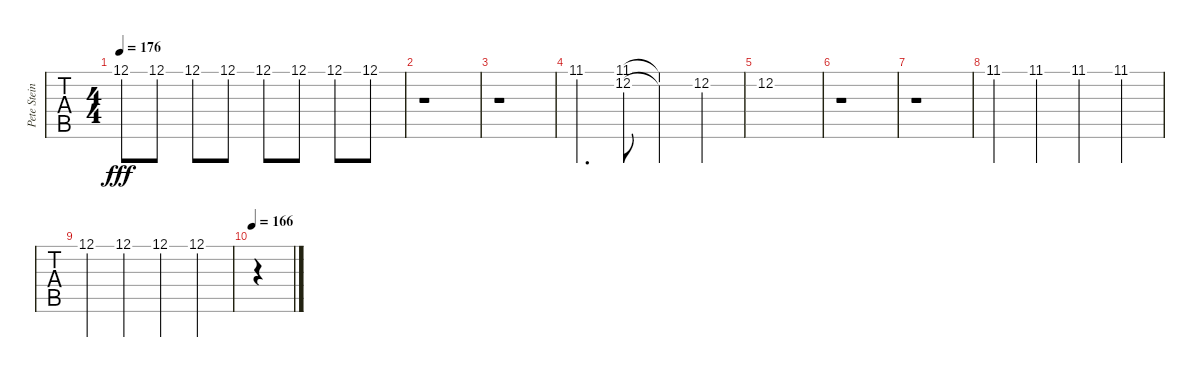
\track ("Pete Steinkopf - Guitar Two" "Pete Stein") {instrument distortionguitar}
\staff {tabs}
\tuning (E4 B3 G3 D3 A2 E2) {hide}
\ts (4 4)
\tempo 176
\clef g2
\ks b
12.1.8{dy fff} 12.1.8 12.1.8 12.1.8 12.1.8 12.1.8 12.1.8 12.1.8 |
r.1 |
r.1 |
11.1.4{d} (11.1 12.2).8 (11.1{t} 12.2{t}).4 12.2.4 |
12.2.1 |
r.1 |
r.1 |
11.1.4 11.1.4 11.1.4 11.1.4 |
12.1.4 12.1.4 12.1.4 12.1.4 |
\tempo 166
